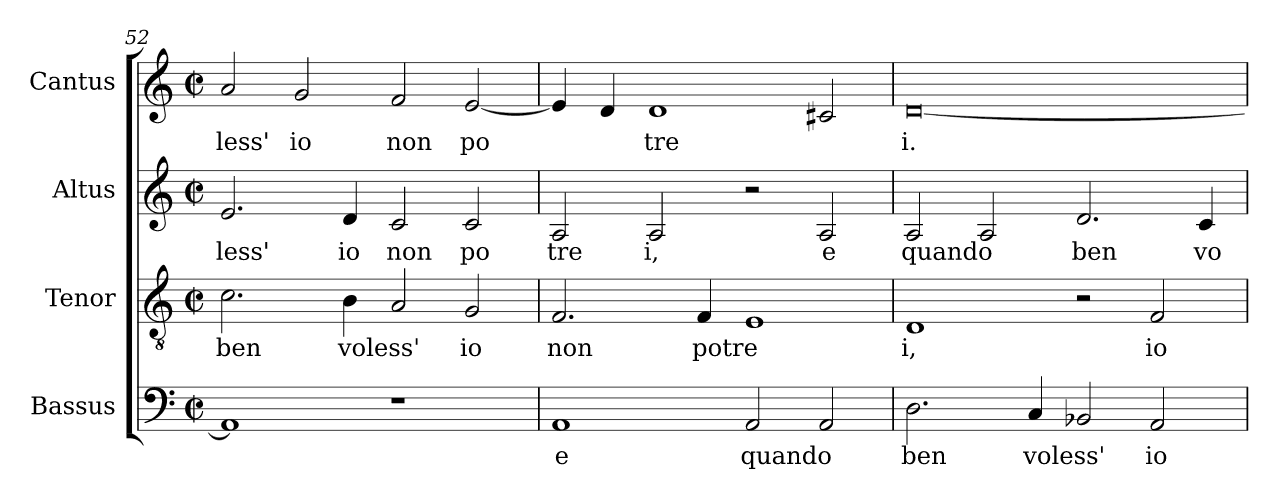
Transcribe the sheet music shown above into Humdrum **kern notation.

**kern	**text	**kern	**text	**kern	**text	**kern	**text
*part4	*part4	*part3	*part3	*part2	*part2	*part1	*part1
*staff4	*staff4	*staff3	*staff3	*staff2	*staff2	*staff1	*staff1
*I"Bassus	*	*I"Tenor	*	*I"Altus	*	*I"Cantus	*
*clefF4	*	*clefGv2	*	*clefG2	*	*clefG2	*
*k[]	*	*k[]	*	*k[]	*	*k[]	*
*C:	*	*C:	*	*C:	*	*C:	*
*M2/2	*	*M2/2	*	*M2/2	*	*M2/2	*
*met(c|)	*	*met(c|)	*	*met(c|)	*	*met(c|)	*
=52	=52	=52	=52	=52	=52	=52	=52
!	!LO:LY:b:cj	!	!LO:LY:b:cj	!	!LO:LY:b:cj	!	!LO:LY:b:cj
1AA]	.	2.c\	ben	2.e/	less'	2a/	less'
!	!	!	!	!	!	!	!LO:LY:b:cj
.	.	.	.	.	.	2g/	io
!	!	!	!LO:LY:b:cj	!	!LO:LY:b:cj	!	!
.	.	4B\	voless'	4d/	io	.	.
!	!	!	!LO:LY:b:cj	!	!LO:LY:b:cj	!	!LO:LY:b:cj
1r	.	2A/	.	2c/	non	2f/	non
!	!	!	!LO:LY:b:cj	!	!LO:LY:b:cj	!	!LO:LY:b:cj
.	.	2G/	io	2c/	po	[<2e/	po-
=53	=53	=53	=53	=53	=53	=53	=53
!	!LO:LY:b:cj	!	!LO:LY:b:cj	!	!LO:LY:b:cj	!	!LO:LY:b:cj
1AA	e	2.F/	non	2A/	tre	4e/]	--
!	!	!	!	!	!	!	!LO:LY:b:cj
.	.	.	.	.	.	4d/	--
!	!	!	!	!	!LO:LY:b:cj	!	!LO:LY:b:cj
.	.	.	.	2A/	i,	1d	-tre-
!	!	!	!LO:LY:b:cj	!	!	!	!
.	.	4F/	potre	.	.	.	.
!	!LO:LY:b:cj	!	!LO:LY:b:cj	!	!	!	!
2AA/	quando	1E	.	2r	.	.	.
!	!LO:LY:b:cj	!	!	!	!LO:LY:b:cj	!	!LO:LY:b:cj
2AA/	.	.	.	2A/	e	2c#/	--
=54	=54	=54	=54	=54	=54	=54	=54
!	!LO:LY:b:cj	!	!LO:LY:b:cj	!	!LO:LY:b:cj	!	!LO:LY:b:cj
2.D\	ben	1D	i,	2A/	quando	[<0d	-i.
!	!	!	!	!	!LO:LY:b:cj	!	!
.	.	.	.	2A/	.	.	.
!	!LO:LY:b:cj	!	!	!	!	!	!
4C/	voless'	.	.	.	.	.	.
!	!LO:LY:b:cj	!	!	!	!LO:LY:b:cj	!	!
2BB-/	.	2r	.	2.d/	ben	.	.
!	!LO:LY:b:cj	!	!LO:LY:b:cj	!	!	!	!
2AA/	io	2F/	io	.	.	.	.
!	!	!	!	!	!LO:LY:b:cj	!	!
.	.	.	.	4c/	vo	.	.
=	=	=	=	=	=	=	=
*-	*-	*-	*-	*-	*-	*-	*-
